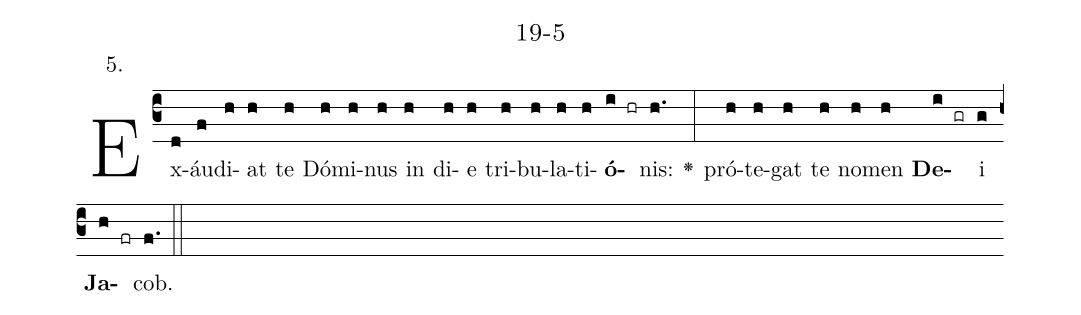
name: 19-5;
annotation: 5.;
%%
(c3)Ex(d)áu(f)di(h)at(h) te(h) Dó(h)mi(h)nus(h) in(h) di(h)e(h) tri(h)bu(h)la(h)ti(h)<b>ó</b>(i hr)nis:(h.) <v>\greheightstar</v>(:) pró(h)te(h)gat(h) te(h) no(h)men(h) <b>De</b>(i gr)i(g) <b>Ja</b>(h fr)cob.(f.) (::)


%E(h) u(h) o(i) u(g) a(h) e.(f.) (::)
